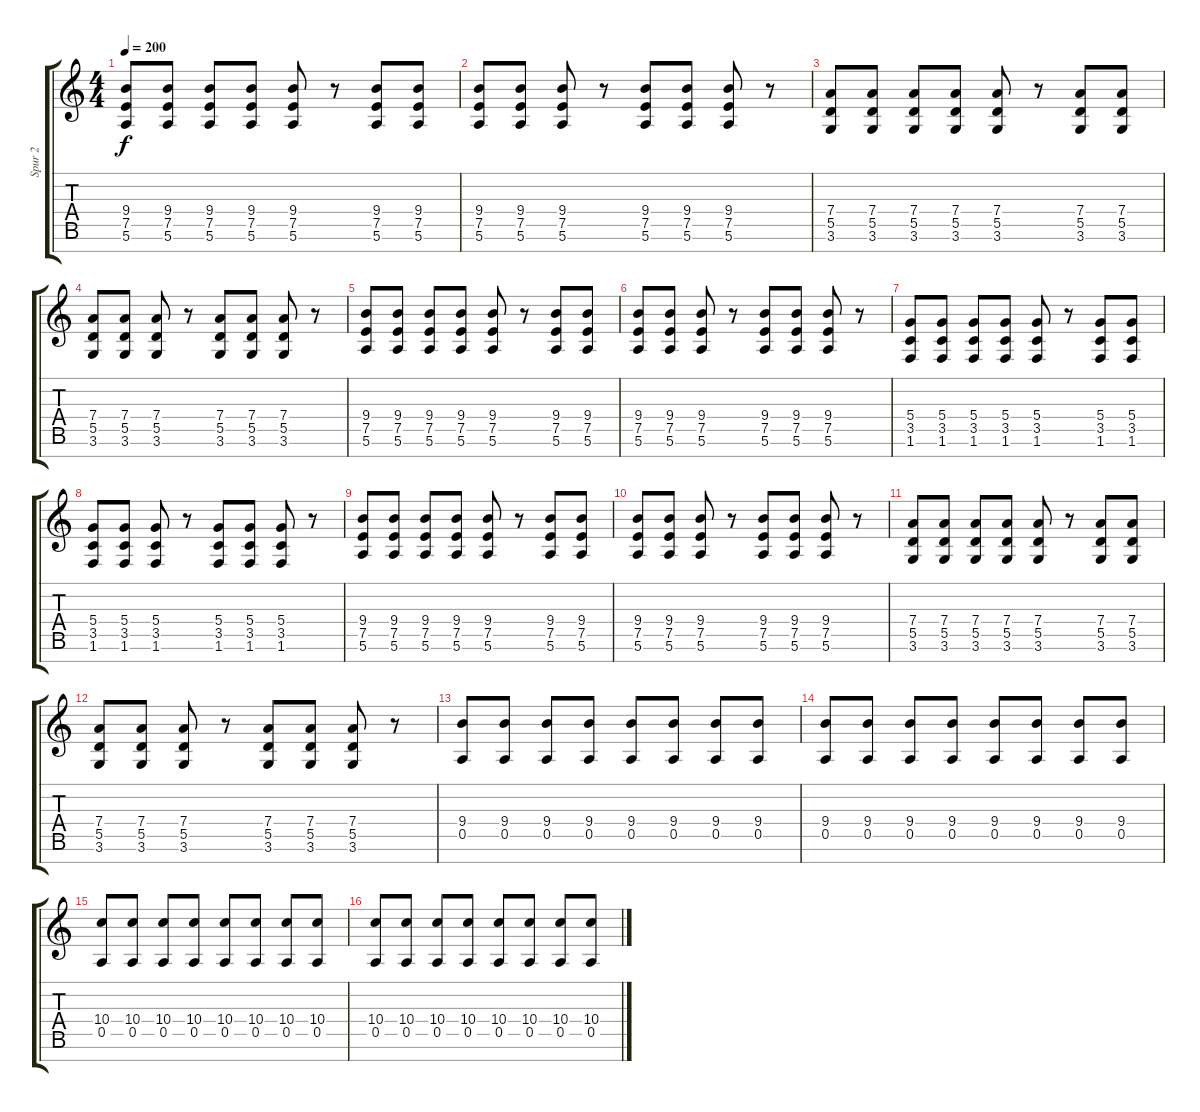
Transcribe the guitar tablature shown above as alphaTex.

\track ("Spur 2" "Spur 2") {instrument acousticguitarsteel}
\staff {score tabs}
\tuning (E4 B3 G3 D3 A2 E2 B1) {hide}
\ts (4 4)
\tempo 200
\clef g2
\ks c
(9.4 7.5 5.6).8{dy f} (9.4 7.5 5.6).8 (9.4 7.5 5.6).8 (9.4 7.5 5.6).8 (9.4 7.5 5.6).8 r.8 (9.4 7.5 5.6).8 (9.4 7.5 5.6).8 |
(9.4 7.5 5.6).8 (9.4 7.5 5.6).8 (9.4 7.5 5.6).8 r.8 (9.4 7.5 5.6).8 (9.4 7.5 5.6).8 (9.4 7.5 5.6).8 r.8 |
(7.4 5.5 3.6).8 (7.4 5.5 3.6).8 (7.4 5.5 3.6).8 (7.4 5.5 3.6).8 (7.4 5.5 3.6).8 r.8 (7.4 5.5 3.6).8 (7.4 5.5 3.6).8 |
(7.4 5.5 3.6).8 (7.4 5.5 3.6).8 (7.4 5.5 3.6).8 r.8 (7.4 5.5 3.6).8 (7.4 5.5 3.6).8 (7.4 5.5 3.6).8 r.8 |
(9.4 7.5 5.6).8 (9.4 7.5 5.6).8 (9.4 7.5 5.6).8 (9.4 7.5 5.6).8 (9.4 7.5 5.6).8 r.8 (9.4 7.5 5.6).8 (9.4 7.5 5.6).8 |
(9.4 7.5 5.6).8 (9.4 7.5 5.6).8 (9.4 7.5 5.6).8 r.8 (9.4 7.5 5.6).8 (9.4 7.5 5.6).8 (9.4 7.5 5.6).8 r.8 |
(5.4 3.5 1.6).8 (5.4 3.5 1.6).8 (5.4 3.5 1.6).8 (5.4 3.5 1.6).8 (5.4 3.5 1.6).8 r.8 (5.4 3.5 1.6).8 (5.4 3.5 1.6).8 |
(5.4 3.5 1.6).8 (5.4 3.5 1.6).8 (5.4 3.5 1.6).8 r.8 (5.4 3.5 1.6).8 (5.4 3.5 1.6).8 (5.4 3.5 1.6).8 r.8 |
(9.4 7.5 5.6).8 (9.4 7.5 5.6).8 (9.4 7.5 5.6).8 (9.4 7.5 5.6).8 (9.4 7.5 5.6).8 r.8 (9.4 7.5 5.6).8 (9.4 7.5 5.6).8 |
(9.4 7.5 5.6).8 (9.4 7.5 5.6).8 (9.4 7.5 5.6).8 r.8 (9.4 7.5 5.6).8 (9.4 7.5 5.6).8 (9.4 7.5 5.6).8 r.8 |
(7.4 5.5 3.6).8 (7.4 5.5 3.6).8 (7.4 5.5 3.6).8 (7.4 5.5 3.6).8 (7.4 5.5 3.6).8 r.8 (7.4 5.5 3.6).8 (7.4 5.5 3.6).8 |
(7.4 5.5 3.6).8 (7.4 5.5 3.6).8 (7.4 5.5 3.6).8 r.8 (7.4 5.5 3.6).8 (7.4 5.5 3.6).8 (7.4 5.5 3.6).8 r.8 |
(9.4 0.5).8 (9.4 0.5).8 (9.4 0.5).8 (9.4 0.5).8 (9.4 0.5).8 (9.4 0.5).8 (9.4 0.5).8 (9.4 0.5).8 |
(9.4 0.5).8 (9.4 0.5).8 (9.4 0.5).8 (9.4 0.5).8 (9.4 0.5).8 (9.4 0.5).8 (9.4 0.5).8 (9.4 0.5).8 |
(10.4 0.5).8 (10.4 0.5).8 (10.4 0.5).8 (10.4 0.5).8 (10.4 0.5).8 (10.4 0.5).8 (10.4 0.5).8 (10.4 0.5).8 |
(10.4 0.5).8 (10.4 0.5).8 (10.4 0.5).8 (10.4 0.5).8 (10.4 0.5).8 (10.4 0.5).8 (10.4 0.5).8 (10.4 0.5).8
